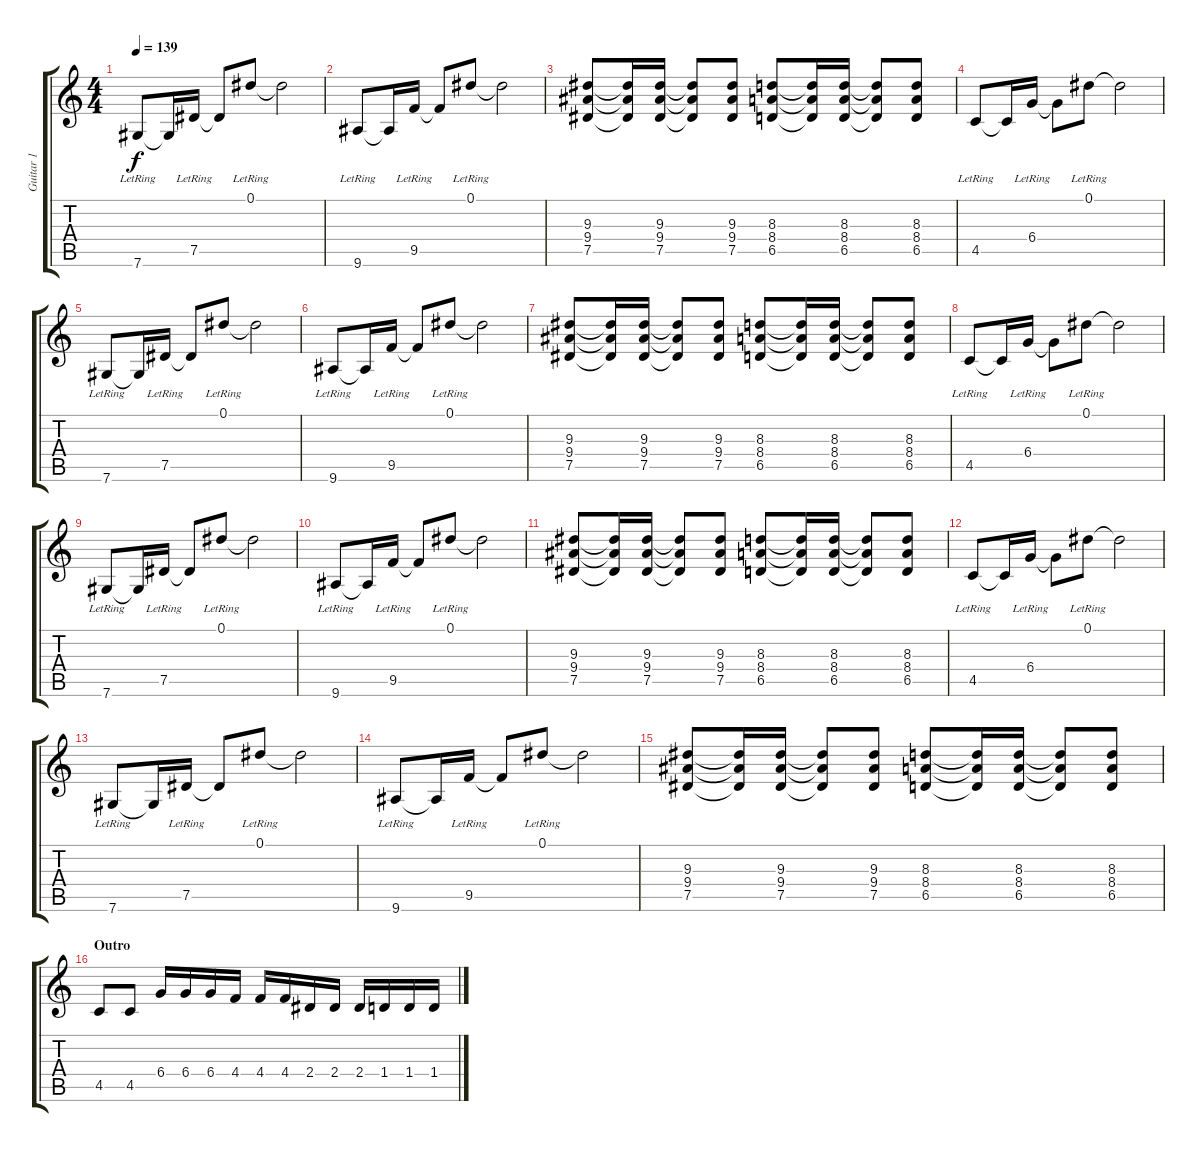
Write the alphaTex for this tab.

\track ("Guitar 1" "Guitar 1") {instrument distortionguitar}
\staff {score tabs}
\tuning (Eb4 Bb3 Gb3 Db3 Ab2 Db2) {hide}
\ts (4 4)
\tempo 139
\clef g2
\ks c
7.6{lr}.8{dy f} 7.6{t}.16 7.5{lr}.16 7.5{t}.8 0.1{lr}.8 0.1{t}.2 |
9.6{lr}.8 9.6{t}.16 9.5{lr}.16 9.5{t}.8 0.1{lr}.8 0.1{t}.2 |
(9.3 9.4 7.5).8 (9.3{t} 9.4{t} 7.5{t}).16 (9.3 9.4 7.5).16 (9.3{t} 9.4{t} 7.5{t}).8 (9.3 9.4 7.5).8 (8.3 8.4 6.5).8 (8.3{t} 8.4{t} 6.5{t}).16 (8.3 8.4 6.5).16 (8.3{t} 8.4{t} 6.5{t}).8 (8.3 8.4 6.5).8 |
4.5{lr}.8 4.5{t}.16 6.4{lr}.16 6.4{t}.8 0.1{lr}.8 0.1{t}.2 |
7.6{lr}.8 7.6{t}.16 7.5{lr}.16 7.5{t}.8 0.1{lr}.8 0.1{t}.2 |
9.6{lr}.8 9.6{t}.16 9.5{lr}.16 9.5{t}.8 0.1{lr}.8 0.1{t}.2 |
(9.3 9.4 7.5).8 (9.3{t} 9.4{t} 7.5{t}).16 (9.3 9.4 7.5).16 (9.3{t} 9.4{t} 7.5{t}).8 (9.3 9.4 7.5).8 (8.3 8.4 6.5).8 (8.3{t} 8.4{t} 6.5{t}).16 (8.3 8.4 6.5).16 (8.3{t} 8.4{t} 6.5{t}).8 (8.3 8.4 6.5).8 |
4.5{lr}.8 4.5{t}.16 6.4{lr}.16 6.4{t}.8 0.1{lr}.8 0.1{t}.2 |
7.6{lr}.8 7.6{t}.16 7.5{lr}.16 7.5{t}.8 0.1{lr}.8 0.1{t}.2 |
9.6{lr}.8 9.6{t}.16 9.5{lr}.16 9.5{t}.8 0.1{lr}.8 0.1{t}.2 |
(9.3 9.4 7.5).8 (9.3{t} 9.4{t} 7.5{t}).16 (9.3 9.4 7.5).16 (9.3{t} 9.4{t} 7.5{t}).8 (9.3 9.4 7.5).8 (8.3 8.4 6.5).8 (8.3{t} 8.4{t} 6.5{t}).16 (8.3 8.4 6.5).16 (8.3{t} 8.4{t} 6.5{t}).8 (8.3 8.4 6.5).8 |
4.5{lr}.8 4.5{t}.16 6.4{lr}.16 6.4{t}.8 0.1{lr}.8 0.1{t}.2 |
7.6{lr}.8 7.6{t}.16 7.5{lr}.16 7.5{t}.8 0.1{lr}.8 0.1{t}.2 |
9.6{lr}.8 9.6{t}.16 9.5{lr}.16 9.5{t}.8 0.1{lr}.8 0.1{t}.2 |
(9.3 9.4 7.5).8 (9.3{t} 9.4{t} 7.5{t}).16 (9.3 9.4 7.5).16 (9.3{t} 9.4{t} 7.5{t}).8 (9.3 9.4 7.5).8 (8.3 8.4 6.5).8 (8.3{t} 8.4{t} 6.5{t}).16 (8.3 8.4 6.5).16 (8.3{t} 8.4{t} 6.5{t}).8 (8.3 8.4 6.5).8 |
\section ("" "Outro")
4.5.8 4.5.8 6.4.16 6.4.16 6.4.16 4.4.16 4.4.16 4.4.16 2.4.16 2.4.16 2.4.16 1.4.16 1.4.16 1.4.16
